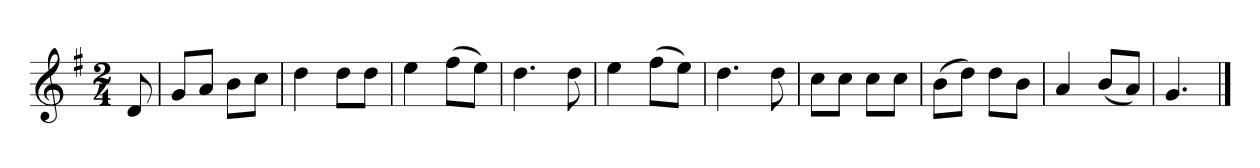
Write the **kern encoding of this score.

**kern
*part1
*staff1
*k[f#]
*M2/4
*MM120
=
8d
=1
8gL
8aJ
8bL
8ccJ
=2
4dd
8ddL
8ddJ
=3
4ee
(8ff#L
8eeJ)
=4
4.dd
8dd
=5
4ee
(8ff#L
8eeJ)
=6
4.dd
8dd
=7
8ccL
8ccJ
8ccL
8ccJ
=8
(8bL
8ddJ)
8ddL
8bJ
=9
4a
(8bL
8aJ)
=10
4.g
==
*-
